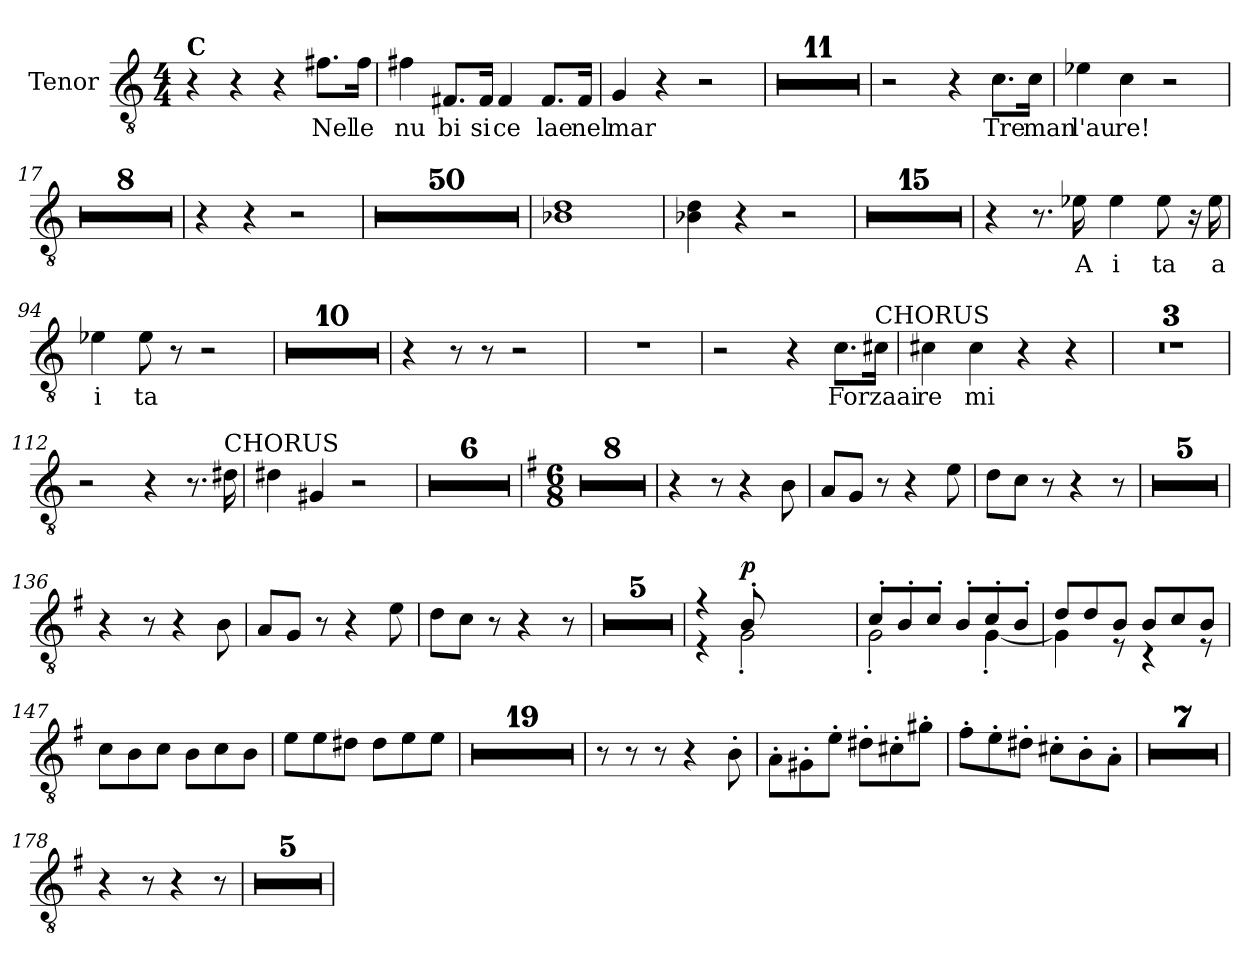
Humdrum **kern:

**kern	**text	**dynam
*part1	*part1	*part1
*staff1	*staff1	*staff1
*I"Tenor	*	*
*I'Tenor	*	*
*clefGv2	*	*
*k[]	*	*
*M4/4	*	*
*MM152	*	*
=1	=1	=1
!LO:TX:a:B:t=C	!	!
4r	.	.
4r	.	.
4r	.	.
!	!LO:LY:b	!
8.f#X\L	Nel	.
!	!LO:LY:b	!
16f#\Jk	le	.
=2	=2	=2
!	!LO:LY:b	!
4f#X\	nu	.
!	!LO:LY:b	!
8.F#X/L	bi	.
!	!LO:LY:b	!
16F#/Jk	si	.
!	!LO:LY:b	!
4F#/	ce	.
!	!LO:LY:b	!
8.F#/L	lae	.
!	!LO:LY:b	!
16F#/Jk	nel	.
!!LO:LB:g=z
=3	=3	=3
!	!LO:LY:b	!
4G/	mar	.
4r	.	.
2r	.	.
=4	=4	=4
1r	.	.
=5	=5	=5
1r	.	.
!!LO:LB:g=z
=6	=6	=6
1r	.	.
=7	=7	=7
1r	.	.
=8	=8	=8
1r	.	.
=9	=9	=9
1r	.	.
=10	=10	=10
1r	.	.
=11	=11	=11
1r	.	.
=12	=12	=12
1r	.	.
!!LO:PB:g=z
=13	=13	=13
1r	.	.
=14	=14	=14
1r	.	.
=15	=15	=15
2r	.	.
4r	.	.
!	!LO:LY:b	!
8.c\L	Tre	.
!	!LO:LY:b	!
16c\Jk	man	.
=16	=16	=16
!	!LO:LY:b	!
4e-X\	l'au	.
!	!LO:LY:b	!
4c\	re!	.
2r	.	.
!!LO:LB:g=z
=17	=17	=17
1r	.	.
=18	=18	=18
1r	.	.
=19	=19	=19
1r	.	.
=20	=20	=20
1r	.	.
!!LO:LB:g=z
=21	=21	=21
1r	.	.
=22	=22	=22
1r	.	.
=23	=23	=23
1r	.	.
=24	=24	=24
1r	.	.
=25	=25	=25
4r	.	.
4r	.	.
2r	.	.
=26	=26	=26
1r	.	.
=27	=27	=27
1r	.	.
!!LO:PB:g=z
=28	=28	=28
1r	.	.
=29	=29	=29
1r	.	.
=30	=30	=30
1r	.	.
=31	=31	=31
1r	.	.
!!LO:LB:g=z
=32	=32	=32
1r	.	.
=33	=33	=33
1r	.	.
=34	=34	=34
1r	.	.
!!LO:LB:g=z
=35	=35	=35
1r	.	.
=36	=36	=36
1r	.	.
=37	=37	=37
1r	.	.
=38	=38	=38
1r	.	.
=39	=39	=39
1r	.	.
=40	=40	=40
1r	.	.
!!LO:PB:g=z
=41	=41	=41
1r	.	.
=42	=42	=42
1r	.	.
=43	=43	=43
1r	.	.
=44	=44	=44
1r	.	.
=45	=45	=45
1r	.	.
=46	=46	=46
1r	.	.
=47	=47	=47
1r	.	.
=48	=48	=48
1r	.	.
!!LO:LB:g=z
=49	=49	=49
1r	.	.
=50	=50	=50
1r	.	.
=51	=51	=51
1r	.	.
=52	=52	=52
1r	.	.
!!LO:LB:g=z
=53	=53	=53
1r	.	.
=54	=54	=54
1r	.	.
=55	=55	=55
1r	.	.
=56	=56	=56
1r	.	.
!!LO:PB:g=z
=57	=57	=57
1r	.	.
=58	=58	=58
*MM145	*	*
1r	.	.
=59	=59	=59
1r	.	.
=60	=60	=60
1r	.	.
=61	=61	=61
1r	.	.
!!LO:LB:g=z
=62	=62	=62
1r	.	.
=63	=63	=63
1r	.	.
=64	=64	=64
1r	.	.
=65	=65	=65
1r	.	.
!!LO:LB:g=z
=66	=66	=66
1r	.	.
=67	=67	=67
1r	.	.
=68	=68	=68
1r	.	.
=69	=69	=69
1r	.	.
!!LO:PB:g=z
=70	=70	=70
1r	.	.
=71	=71	=71
1r	.	.
=72	=72	=72
1r	.	.
=73	=73	=73
1r	.	.
!!LO:LB:g=z
=74	=74	=74
1r	.	.
=75	=75	=75
1r	.	.
=76	=76	=76
1B-X 1d	.	.
=77	=77	=77
4B-X\ 4d\	.	.
4r	.	.
2r	.	.
!!LO:LB:g=z
=78	=78	=78
1r	.	.
=79	=79	=79
1r	.	.
=80	=80	=80
1r	.	.
=81	=81	=81
1r	.	.
!!LO:PB:g=z
=82	=82	=82
1r	.	.
=83	=83	=83
1r	.	.
=84	=84	=84
1r	.	.
=85	=85	=85
1r	.	.
!!LO:LB:g=z
=86	=86	=86
1r	.	.
=87	=87	=87
1r	.	.
=88	=88	=88
1r	.	.
=89	=89	=89
1r	.	.
!!LO:LB:g=z
=90	=90	=90
1r	.	.
=91	=91	=91
1r	.	.
=92	=92	=92
1r	.	.
=93	=93	=93
4r	.	.
8.r	.	.
!	!LO:LY:b	!
16e-X\	A	.
!	!LO:LY:b	!
4e-\	i	.
!	!LO:LY:b	!
8e-\	ta	.
16r	.	.
!	!LO:LY:b	!
16e-\	a	.
!!LO:PB:g=z
=94	=94	=94
!	!LO:LY:b	!
4e-X\	i	.
!	!LO:LY:b	!
8e-\	ta	.
8r	.	.
2r	.	.
=95	=95	=95
1r	.	.
=96	=96	=96
1r	.	.
=97	=97	=97
1r	.	.
=98	=98	=98
1r	.	.
=99	=99	=99
1r	.	.
=100	=100	=100
1r	.	.
=101	=101	=101
1r	.	.
=102	=102	=102
1r	.	.
!!LO:LB:g=z
=103	=103	=103
1r	.	.
!!LO:LB:g=z
=104	=104	=104
1r	.	.
=105	=105	=105
4r	.	.
8r	.	.
8r	.	.
2r	.	.
=106	=106	=106
1r	.	.
=107	=107	=107
2r	.	.
4r	.	.
!	!LO:LY:b	!
8.c\L	For	.
!LO:TX:a:t=CHORUS	!	!
!	!LO:LY:b	!
16c#X\Jk	zaai	.
!!LO:PB:g=z
=108	=108	=108
!	!LO:LY:b	!
4c#X\	re	.
!	!LO:LY:b	!
4c#\	mi	.
4r	.	.
4r	.	.
=109	=109	=109
1r	.	.
=110	=110	=110
1r	.	.
=111	=111	=111
1r	.	.
!!LO:LB:g=z
=112	=112	=112
2r	.	.
4r	.	.
8.r	.	.
!LO:TX:a:t=CHORUS	!	!
16d#X\	.	.
=113	=113	=113
4d#X\	.	.
4G#X/	.	.
2r	.	.
=114	=114	=114
1r	.	.
=115	=115	=115
1r	.	.
=116	=116	=116
1r	.	.
!!LO:LB:g=z
=117	=117	=117
1r	.	.
=118	=118	=118
1r	.	.
=119	=119	=119
1r	.	.
=120	=120	=120
*k[f#]	*	*
*M6/8	*	*
*MM180	*	*
2.r	.	.
=121	=121	=121
2.r	.	.
=122	=122	=122
2.r	.	.
!!LO:PB:g=z
=123	=123	=123
2.r	.	.
=124	=124	=124
2.r	.	.
=125	=125	=125
2.r	.	.
=126	=126	=126
2.r	.	.
=127	=127	=127
2.r	.	.
=128	=128	=128
4r	.	.
8r	.	.
4r	.	.
8B\	.	.
!!LO:LB:g=z
=129	=129	=129
8A/L	.	.
8G/J	.	.
8r	.	.
4r	.	.
8e\	.	.
=130	=130	=130
8d\L	.	.
8c\J	.	.
8r	.	.
4r	.	.
8r	.	.
=131	=131	=131
2.r	.	.
=132	=132	=132
2.r	.	.
!!LO:LB:g=z
=133	=133	=133
2.r	.	.
=134	=134	=134
2.r	.	.
=135	=135	=135
2.r	.	.
=136	=136	=136
4r	.	.
8r	.	.
4r	.	.
8B\	.	.
=137	=137	=137
8A/L	.	.
8G/J	.	.
8r	.	.
4r	.	.
8e\	.	.
!!LO:PB:g=z
=138	=138	=138
8d\L	.	.
8c\J	.	.
8r	.	.
4r	.	.
8r	.	.
=139	=139	=139
2.r	.	.
=140	=140	=140
2.r	.	.
=141	=141	=141
2.r	.	.
!!LO:LB:g=z
=142	=142	=142
2.r	.	.
=143	=143	=143
2.r	.	.
=144	=144	=144
*^	*	*
4r	4r	.	.
!	!	!	!LO:DY:b
8B'/	2G'\	.	p
8B'/Lyy	.	.	.
8c'/	.	.	.
8B'/J	.	.	.
=145	=145	=145	=145
8c'/L	2G'\	.	.
8B'/	.	.	.
8c'/J	.	.	.
8B'/L	.	.	.
8c'/	[4G'\	.	.
8B'/J	.	.	.
!!LO:LB:g=z	!!
=146	=146	=146	=146
8d/L	4G\]	.	.
8d/	.	.	.
8B/J	8r	.	.
8B/L	4r	.	.
8c/	.	.	.
8B/J	8r	.	.
*v	*v	*	*
=147	=147	=147
8c\L	.	.
8B\	.	.
8c\J	.	.
8B\L	.	.
8c\	.	.
8B\J	.	.
=148	=148	=148
8e\L	.	.
8e\	.	.
8d#X\J	.	.
8d#\L	.	.
8e\	.	.
8e\J	.	.
!!LO:PB:g=z
=149	=149	=149
2.r	.	.
=150	=150	=150
2.r	.	.
=151	=151	=151
2.r	.	.
=152	=152	=152
2.r	.	.
!!LO:LB:g=z
=153	=153	=153
2.r	.	.
=154	=154	=154
2.r	.	.
=155	=155	=155
2.r	.	.
=156	=156	=156
2.r	.	.
=157	=157	=157
2.r	.	.
=158	=158	=158
2.r	.	.
=159	=159	=159
2.r	.	.
=160	=160	=160
2.r	.	.
!!LO:LB:g=z
=161	=161	=161
2.r	.	.
=162	=162	=162
2.r	.	.
=163	=163	=163
2.r	.	.
=164	=164	=164
2.r	.	.
=165	=165	=165
2.r	.	.
=166	=166	=166
2.r	.	.
=167	=167	=167
2.r	.	.
!!LO:PB:g=z
=168	=168	=168
8r	.	.
8r	.	.
8r	.	.
4r	.	.
8B'\	.	.
=169	=169	=169
8A'\L	.	.
8G#X'\	.	.
8e'\J	.	.
8d#X'\L	.	.
8c#X'\	.	.
8g#X'\J	.	.
=170	=170	=170
8f#'\L	.	.
8e'\	.	.
8d#X'\J	.	.
8c#X'\L	.	.
8B'\	.	.
8A'\J	.	.
=171	=171	=171
2.r	.	.
!!LO:LB:g=z
=172	=172	=172
2.r	.	.
=173	=173	=173
2.r	.	.
=174	=174	=174
2.r	.	.
=175	=175	=175
2.r	.	.
=176	=176	=176
2.r	.	.
!!LO:LB:g=z
=177	=177	=177
2.r	.	.
=178	=178	=178
4r	.	.
8r	.	.
4r	.	.
8r	.	.
=179	=179	=179
2.r	.	.
=180	=180	=180
2.r	.	.
=181	=181	=181
2.r	.	.
!!LO:PB:g=z
=182	=182	=182
2.r	.	.
=183	=183	=183
2.r	.	.
=	=	=
*-	*-	*-
